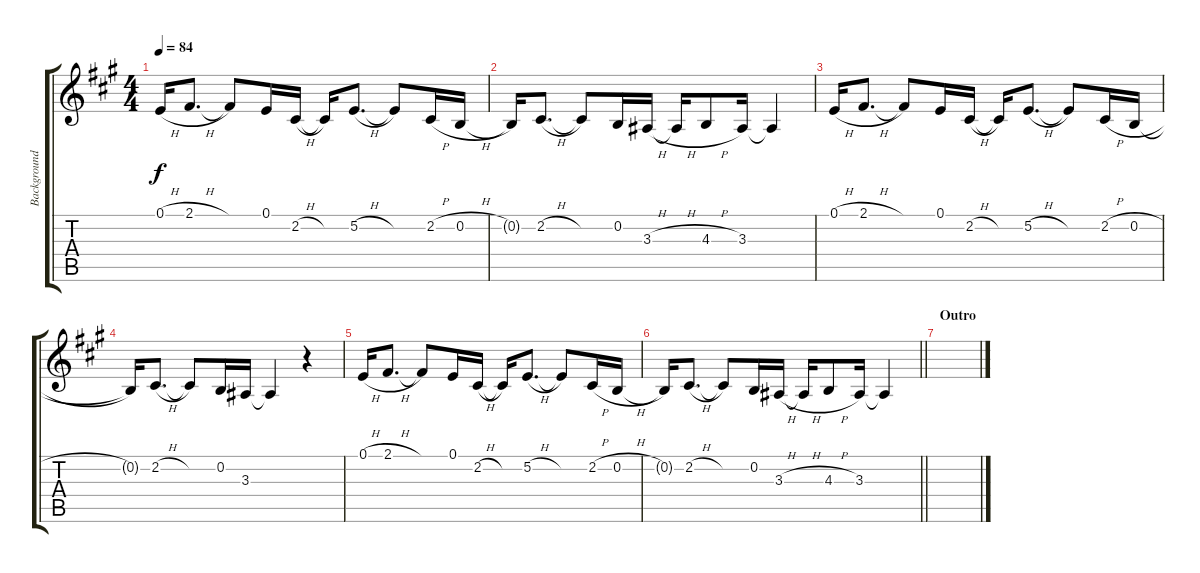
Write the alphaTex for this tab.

\track ("Background Vocals" "Background") {instrument stringensemble1}
\staff {score tabs}
\tuning (E4 B3 G3 D3 A2 E2) {hide}
\ts (4 4)
\tempo 84
\clef g2
\ks a
0.1{h}.16{dy f} 2.1{h}.8{d} 2.1{t}.8 0.1.16 2.2{h}.16 2.2{t}.16 5.2{h}.8{d} 5.2{t}.8 2.2{h}.16 0.2{h}.16 |
0.2{t}.16 2.2{h}.8{d} 2.2{t}.8 0.2.16 3.3{h}.16 3.3{h t}.16 4.3{h}.8 3.3.16 3.3{t}.4 |
0.1{h}.16 2.1{h}.8{d} 2.1{t}.8 0.1.16 2.2{h}.16 2.2{t}.16 5.2{h}.8{d} 5.2{t}.8 2.2{h}.16 0.2{h}.16 |
0.2{t}.16 2.2{h}.8{d} 2.2{t}.8 0.2.16 3.3.16 3.3{t}.4 r.4 |
0.1{h}.16 2.1{h}.8{d} 2.1{t}.8 0.1.16 2.2{h}.16 2.2{t}.16 5.2{h}.8{d} 5.2{t}.8 2.2{h}.16 0.2{h}.16 |
\barLineRight lightlight
0.2{t}.16 2.2{h}.8{d} 2.2{t}.8 0.2.16 3.3{h}.16 3.3{h t}.16 4.3{h}.8 3.3.16 3.3{t}.4 |
\section ("" "Outro")
